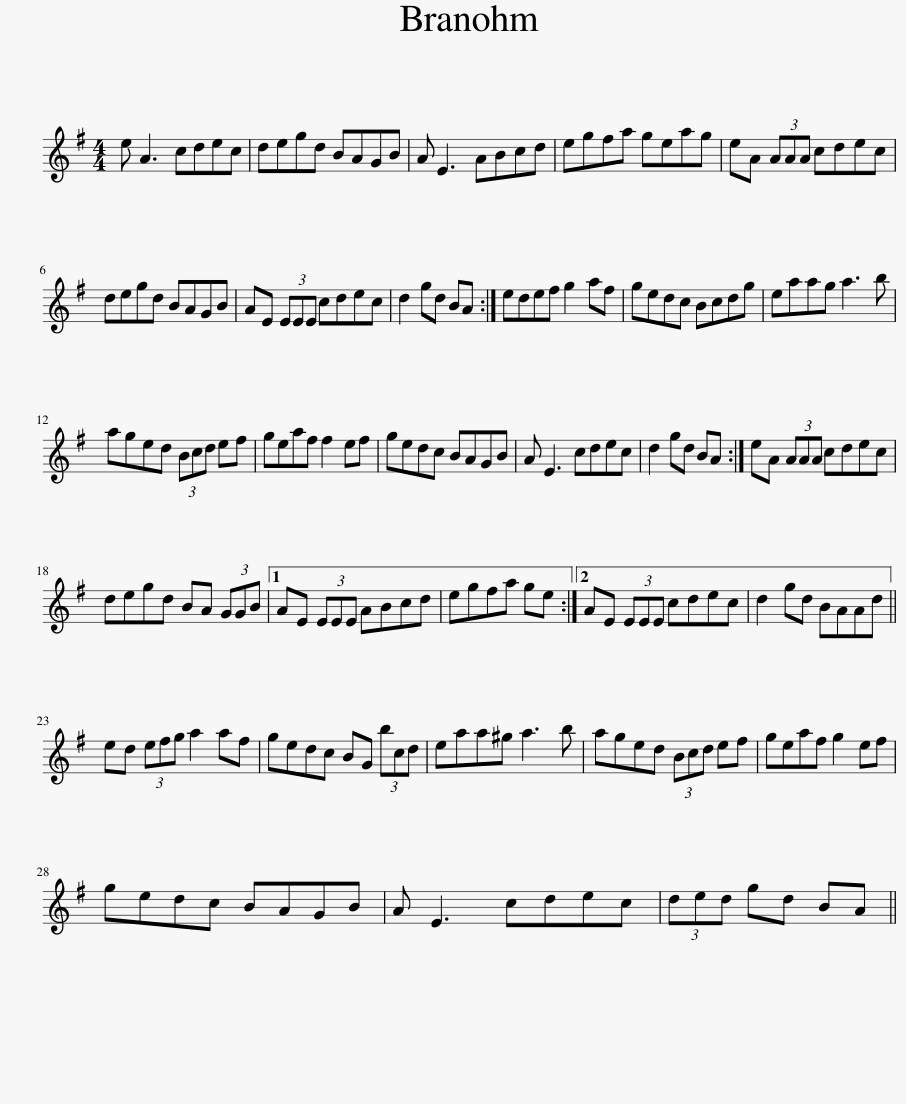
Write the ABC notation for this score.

X:1
L:1/8
M:4/4
I:linebreak $
K:G
V:1 treble
V:1
 e A3 cdec | degd BAGB | A E3 ABcd | egfa geag | eA (3AAA cdec |$ %5
 degd BAGB | AE (3EEE cdec | d2 gd BA :| edef g2 af | gedc Bcdg | %10
 eaag a3 b |$ aged (3Bcd ef | geaf f2 ef | gedc BAGB | A E3 cdec | %15
 d2 gd BA :| eA (3AAA cdec |$ degd BA (3GGB |1 AE (3EEE ABcd | egfa ge :|2 %20
 AE (3EEE cdec | d2 gd BAAd ||$ ed (3efg a2 af | gedc BG (3bcd | eaa^g a3 b | %25
 aged (3Bcd ef | geaf g2 ef |$ gedc BAGB | A E3 cdec | (3ded gd BA || %30
